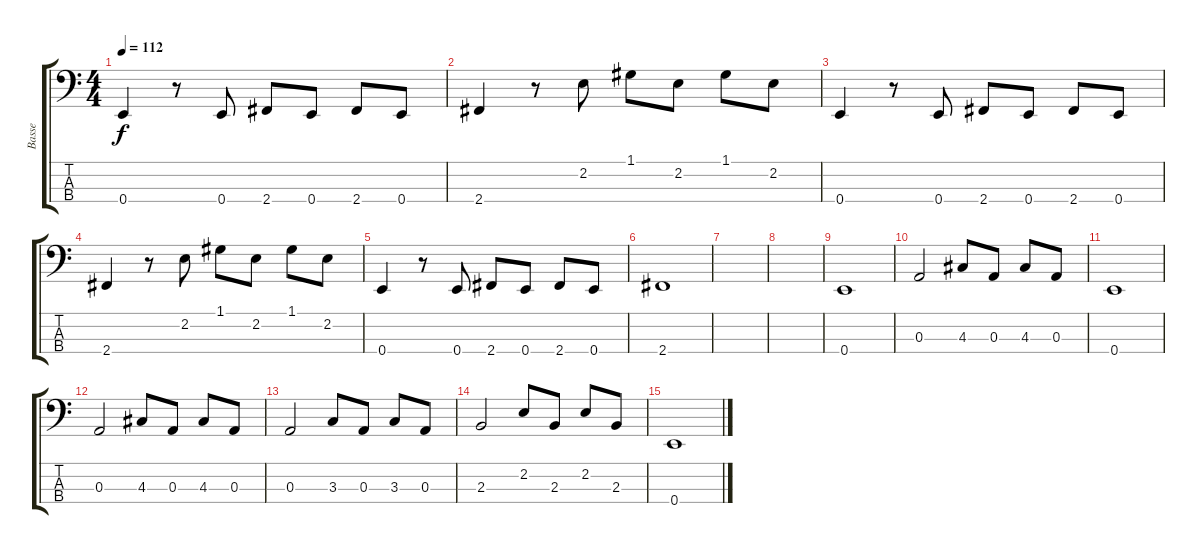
\track ("Basse" "Basse") {instrument electricbassfinger}
\staff {score tabs}
\tuning (G2 D2 A1 E1) {hide}
\ts (4 4)
\tempo 112
\clef f4
\ks c
0.4.4{dy f} r.8 0.4.8 2.4.8 0.4.8 2.4.8 0.4.8 |
2.4.4 r.8 2.2.8 1.1.8 2.2.8 1.1.8 2.2.8 |
0.4.4 r.8 0.4.8 2.4.8 0.4.8 2.4.8 0.4.8 |
2.4.4 r.8 2.2.8 1.1.8 2.2.8 1.1.8 2.2.8 |
0.4.4 r.8 0.4.8 2.4.8 0.4.8 2.4.8 0.4.8 |
2.4.1 |
|
|
0.4.1 |
0.3.2 4.3.8 0.3.8 4.3.8 0.3.8 |
0.4.1 |
0.3.2 4.3.8 0.3.8 4.3.8 0.3.8 |
0.3.2 3.3.8 0.3.8 3.3.8 0.3.8 |
2.3.2 2.2.8 2.3.8 2.2.8 2.3.8 |
0.4.1
